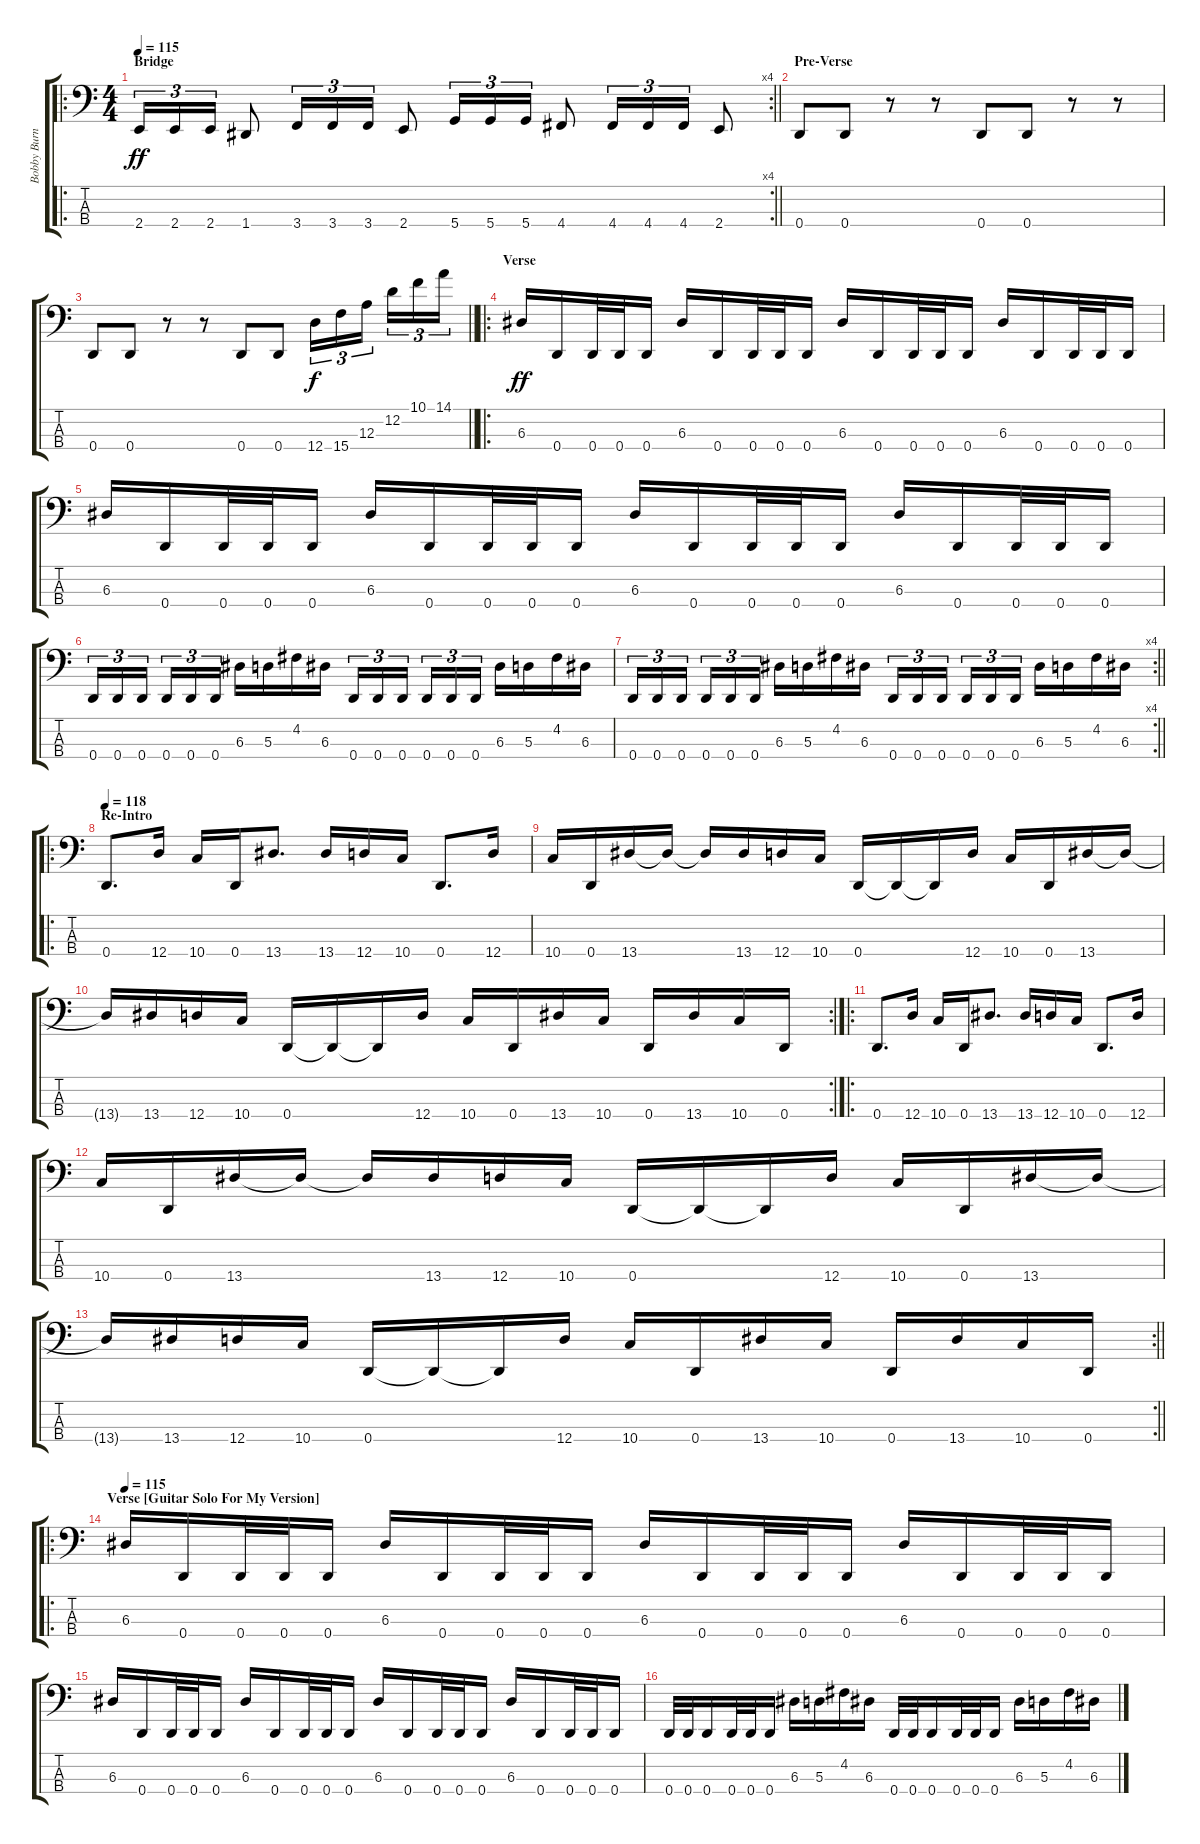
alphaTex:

\track ("Bobby Burns" "Bobby Burn") {instrument electricbasspick}
\staff {score tabs}
\tuning (G2 D2 A1 D1) {hide}
\ro
\rc 4
\ts (4 4)
\section ("" "Bridge")
\tempo 115
\clef f4
\barLineRight lightlight
\ks c
2.4.16{tu (3 2) dy ff} 2.4.16{tu (3 2)} 2.4.16{tu (3 2)} 1.4.8 3.4.16{tu (3 2)} 3.4.16{tu (3 2)} 3.4.16{tu (3 2)} 2.4.8 5.4.16{tu (3 2)} 5.4.16{tu (3 2)} 5.4.16{tu (3 2)} 4.4.8 4.4.16{tu (3 2)} 4.4.16{tu (3 2)} 4.4.16{tu (3 2)} 2.4.8 |
\section ("" "Pre-Verse")
0.4.8 0.4.8 r.8 r.8 0.4.8 0.4.8 r.8 r.8 |
\barLineRight lightlight
0.4.8 0.4.8 r.8 r.8 0.4.8 0.4.8 12.4.16{tu (3 2) dy f} 15.4.16{tu (3 2)} 12.3.16{tu (3 2) beam splitsecondary} 12.2.16{tu (3 2)} 10.1.16{tu (3 2)} 14.1.16{tu (3 2)} |
\ro
\section ("" "Verse")
6.3.16{dy ff} 0.4.16 0.4.32 0.4.32 0.4.16 6.3.16 0.4.16 0.4.32 0.4.32 0.4.16 6.3.16 0.4.16 0.4.32 0.4.32 0.4.16 6.3.16 0.4.16 0.4.32 0.4.32 0.4.16 |
6.3.16 0.4.16 0.4.32 0.4.32 0.4.16 6.3.16 0.4.16 0.4.32 0.4.32 0.4.16 6.3.16 0.4.16 0.4.32 0.4.32 0.4.16 6.3.16 0.4.16 0.4.32 0.4.32 0.4.16 |
0.4.16{tu (3 2)} 0.4.16{tu (3 2)} 0.4.16{tu (3 2) beam splitsecondary} 0.4.16{tu (3 2)} 0.4.16{tu (3 2)} 0.4.16{tu (3 2)} 6.3.16 5.3.16 4.2.16 6.3.16 0.4.16{tu (3 2)} 0.4.16{tu (3 2)} 0.4.16{tu (3 2) beam splitsecondary} 0.4.16{tu (3 2)} 0.4.16{tu (3 2)} 0.4.16{tu (3 2)} 6.3.16 5.3.16 4.2.16 6.3.16 |
\rc 4
\barLineRight lightlight
0.4.16{tu (3 2)} 0.4.16{tu (3 2)} 0.4.16{tu (3 2) beam splitsecondary} 0.4.16{tu (3 2)} 0.4.16{tu (3 2)} 0.4.16{tu (3 2)} 6.3.16 5.3.16 4.2.16 6.3.16 0.4.16{tu (3 2)} 0.4.16{tu (3 2)} 0.4.16{tu (3 2) beam splitsecondary} 0.4.16{tu (3 2)} 0.4.16{tu (3 2)} 0.4.16{tu (3 2)} 6.3.16 5.3.16 4.2.16 6.3.16 |
\ro
\section ("" "Re-Intro")
\tempo 118
0.4.8{d} 12.4.16 10.4.16 0.4.16 13.4.8{d} 13.4.16 12.4.16 10.4.16 0.4.8{d} 12.4.16 |
10.4.16 0.4.16 13.4.16 13.4{t}.16 13.4{t}.16 13.4.16 12.4.16 10.4.16 0.4.16 0.4{t}.16 0.4{t}.16 12.4.16 10.4.16 0.4.16 13.4.16 13.4{t}.16 |
\rc 2
13.4{t}.16 13.4.16 12.4.16 10.4.16 0.4.16 0.4{t}.16 0.4{t}.16 12.4.16 10.4.16 0.4.16 13.4.16 10.4.16 0.4.16 13.4.16 10.4.16 0.4.16 |
\ro
0.4.8{d} 12.4.16 10.4.16 0.4.16 13.4.8{d} 13.4.16 12.4.16 10.4.16 0.4.8{d} 12.4.16 |
10.4.16 0.4.16 13.4.16 13.4{t}.16 13.4{t}.16 13.4.16 12.4.16 10.4.16 0.4.16 0.4{t}.16 0.4{t}.16 12.4.16 10.4.16 0.4.16 13.4.16 13.4{t}.16 |
\rc 2
\barLineRight lightlight
13.4{t}.16 13.4.16 12.4.16 10.4.16 0.4.16 0.4{t}.16 0.4{t}.16 12.4.16 10.4.16 0.4.16 13.4.16 10.4.16 0.4.16 13.4.16 10.4.16 0.4.16 |
\ro
\section ("" "Verse [Guitar Solo For My Version]")
\tempo 115
6.3.16 0.4.16 0.4.32 0.4.32 0.4.16 6.3.16 0.4.16 0.4.32 0.4.32 0.4.16 6.3.16 0.4.16 0.4.32 0.4.32 0.4.16 6.3.16 0.4.16 0.4.32 0.4.32 0.4.16 |
6.3.16 0.4.16 0.4.32 0.4.32 0.4.16 6.3.16 0.4.16 0.4.32 0.4.32 0.4.16 6.3.16 0.4.16 0.4.32 0.4.32 0.4.16 6.3.16 0.4.16 0.4.32 0.4.32 0.4.16 |
0.4.32 0.4.32 0.4.16 0.4.32 0.4.32 0.4.16 6.3.16 5.3.16 4.2.16 6.3.16 0.4.32 0.4.32 0.4.16 0.4.32 0.4.32 0.4.16 6.3.16 5.3.16 4.2.16 6.3.16
